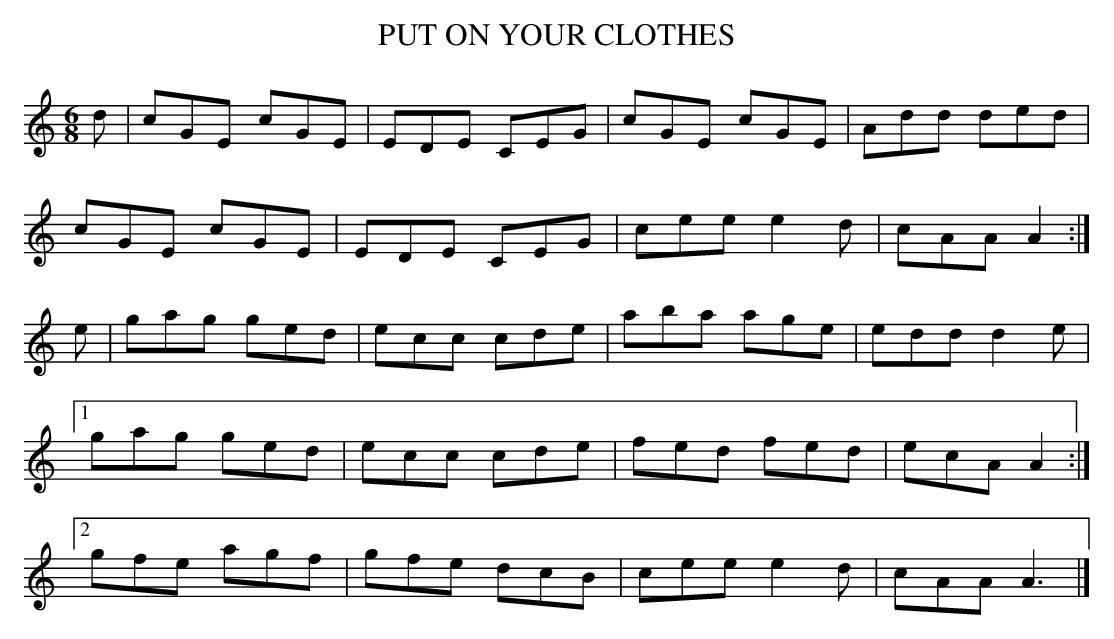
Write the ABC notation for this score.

X:1
T:PUT ON YOUR CLOTHES
M:6/8
L:1/8
K:Am
d|cGE cGE|EDE CEG|cGE cGE|Add ded|
cGE cGE|EDE CEG|cee e2d|cAA A2:|
e|gag ged|ecc cde|aba age|edd d2e|
[1 gag ged|ecc cde|fed fed|ecA A2:|
[2 gfe agf|gfe dcB|cee e2d|cAA A3|]
